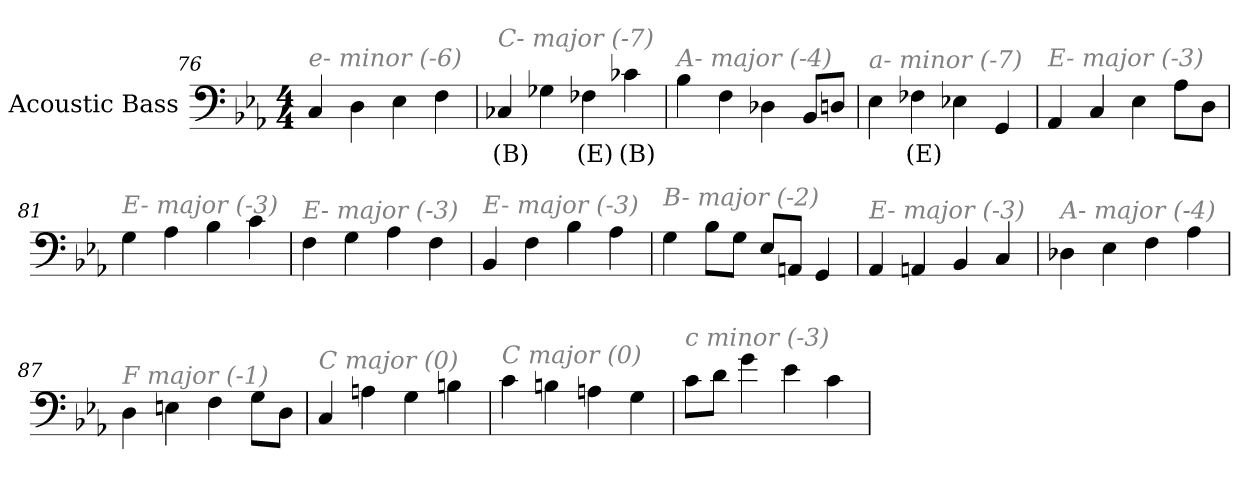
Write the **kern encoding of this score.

**kern	**text
*part1	*part1
*staff1	*staff1
*I"Acoustic Bass	*
*clefF4	*
*ITrd7c12	*
*k[b-e-a-]	*
*E-:	*
*M4/4	*
=76	=76
!LO:TX:i:color=#808080:t=e- minor (-6)	!
4CC	.
4DD	.
4EE-	.
4FF	.
=77	=77
!LO:TX:i:color=#808080:t=C- major (-7)	!
4CC-Xi	(B)
4GG-X	.
4FF-Xi	(E)
4C-Xi	(B)
=78	=78
!LO:TX:i:color=#808080:t=A- major (-4)	!
4BB-	.
4FF	.
4DD-X	.
8BBB-L	.
8DDnJ	.
=79	=79
!LO:TX:i:color=#808080:t=a- minor (-7)	!
4EE-	.
4FF-Xi	(E)
4EE-X	.
4GGG	.
=80	=80
!LO:TX:i:color=#808080:t=E- major (-3)	!
4AAA-	.
4CC	.
4EE-	.
8AA-L	.
8DDJ	.
=81	=81
!LO:TX:i:color=#808080:t=E- major (-3)	!
4GG	.
4AA-	.
4BB-	.
4C	.
=82	=82
!LO:TX:i:color=#808080:t=E- major (-3)	!
4FF	.
4GG	.
4AA-	.
4FF	.
=83	=83
!LO:TX:i:color=#808080:t=E- major (-3)	!
4BBB-	.
4FF	.
4BB-	.
4AA-	.
=84	=84
!LO:TX:i:color=#808080:t=B- major (-2)	!
4GG	.
8BB-L	.
8GGJ	.
8EE-L	.
8AAAnJ	.
4GGG	.
=85	=85
!LO:TX:i:color=#808080:t=E- major (-3)	!
4AAA-	.
4AAAn	.
4BBB-	.
4CC	.
=86	=86
!LO:TX:i:color=#808080:t=A- major (-4)	!
4DD-X	.
4EE-	.
4FF	.
4AA-	.
=87	=87
!LO:TX:i:color=#808080:t=F major (-1)	!
4DD	.
4EEn	.
4FF	.
8GGL	.
8DDJ	.
=88	=88
!LO:TX:i:color=#808080:t=C major (0)	!
4CC	.
4AAn	.
4GG	.
4BBn	.
=89	=89
!LO:TX:i:color=#808080:t=C major (0)	!
4C	.
4BBn	.
4AAn	.
4GG	.
=90	=90
!LO:TX:i:color=#808080:t=c minor (-3)	!
8CL	.
8DJ	.
4G	.
4E-	.
4C	.
=	=
*-	*-
